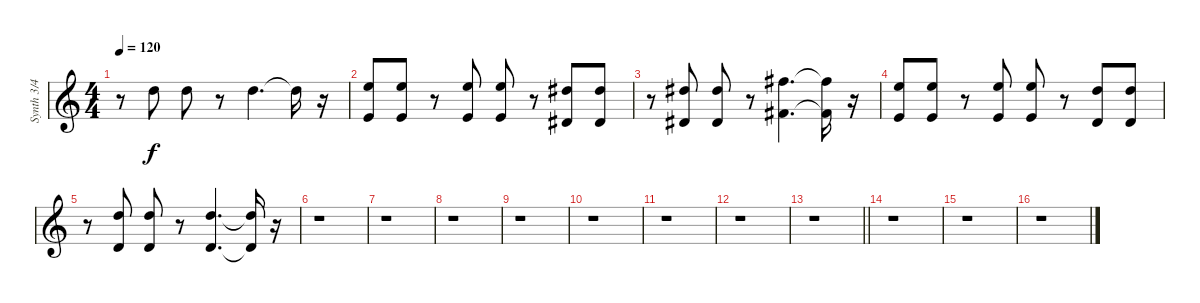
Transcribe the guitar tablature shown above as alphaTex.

\track ("Synth 3/4 (Strings)" "Synth 3/4 ") {instrument stringensemble1}
\staff {score}
\tuning (Eb4 B3 Gb3 B2 Gb2 B1) {hide}
\ts (4 4)
\tempo 120
\clef g2
\ks c
r.8{dy f} 11.1.8 11.1.8 r.8 11.1.4{d} 11.1{t}.16 r.16 |
(13.1 10.3).8 (13.1 10.3).8 r.8 (13.1 10.3).8 (13.1 10.3).8 r.8 (12.1 9.3).8 (12.1 9.3).8 |
r.8 (12.1 9.3).8 (12.1 9.3).8 r.8 (15.1 12.3).4{d} (15.1{t} 12.3{t}).16 r.16 |
(17.2 17.4).8 (17.2 17.4).8 r.8 (17.2 17.4).8 (17.2 17.4).8 r.8 (15.2 15.4).8 (15.2 15.4).8 |
r.8 (15.2 15.4).8 (15.2 15.4).8 r.8 (15.2 15.4).4{d} (15.2{t} 15.4{t}).16 r.16 |
r.1 |
r.1 |
r.1 |
r.1 |
r.1 |
r.1 |
r.1 |
\barLineRight lightlight
r.1 |
r.1 |
r.1 |
r.1
